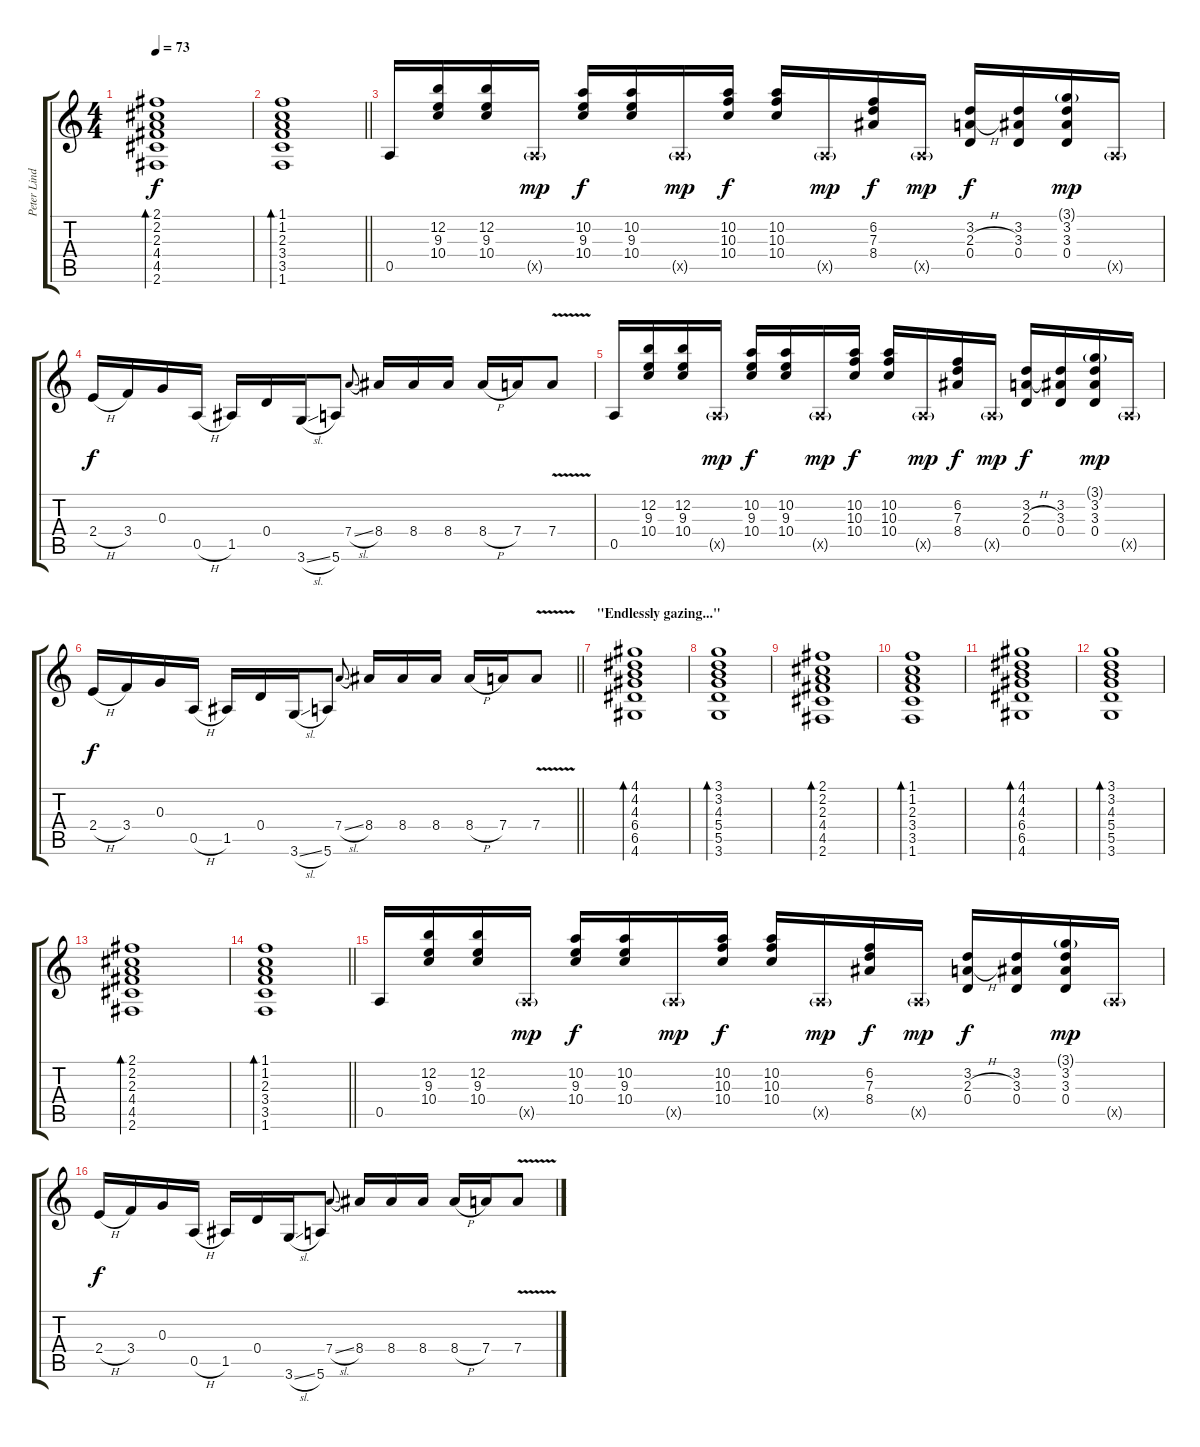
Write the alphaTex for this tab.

\track ("Peter Lindgren" "Peter Lind") {instrument acousticguitarsteel}
\staff {score tabs}
\tuning (E4 B3 G3 D3 A2 E2) {hide}
\ts (4 4)
\tempo 73
\clef g2
\ks c
(2.1 2.2 2.3 4.4 4.5 2.6).1{bd 30 dy f} |
\barLineRight lightlight
(1.1 1.2 2.3 3.4 3.5 1.6).1{bd 30} |
\section ("" "")
0.5.16 (12.2 9.3 10.4).16 (12.2 9.3 10.4).16 0.5{g x}.16{dy mp} (10.2 9.3 10.4).16{dy f} (10.2 9.3 10.4).16 0.5{g x}.16{dy mp} (10.2 10.3 10.4).16{dy f} (10.2 10.3 10.4).16 0.5{g x}.16{dy mp} (6.2 7.3 8.4).16{dy f} 0.5{g x}.16{dy mp} (3.2 2.3{h} 0.4).16{dy f} (3.2 3.3 0.4).16 (3.1{g} 3.2 3.3 0.4).16{dy mp} 0.5{g x}.16 |
2.4{h}.16{dy f} 3.4.16 0.3.16 0.5{h}.16 1.5.16 0.4.16 3.6{sl}.16 5.6.8 7.4{sl}.8{gr onbeat} 8.4.16 8.4.16 8.4.16 8.4{h}.16 7.4.16 7.4{v}.8 |
0.5.16 (12.2 9.3 10.4).16 (12.2 9.3 10.4).16 0.5{g x}.16{dy mp} (10.2 9.3 10.4).16{dy f} (10.2 9.3 10.4).16 0.5{g x}.16{dy mp} (10.2 10.3 10.4).16{dy f} (10.2 10.3 10.4).16 0.5{g x}.16{dy mp} (6.2 7.3 8.4).16{dy f} 0.5{g x}.16{dy mp} (3.2 2.3{h} 0.4).16{dy f} (3.2 3.3 0.4).16 (3.1{g} 3.2 3.3 0.4).16{dy mp} 0.5{g x}.16 |
\barLineRight lightlight
2.4{h}.16{dy f} 3.4.16 0.3.16 0.5{h}.16 1.5.16 0.4.16 3.6{sl}.16 5.6.8 7.4{sl}.8{gr onbeat} 8.4.16 8.4.16 8.4.16 8.4{h}.16 7.4.16 7.4{v}.8 |
\section ("" "\"Endlessly gazing...\"")
(4.1 4.2 4.3 6.4 6.5 4.6).1{bd 30} |
(3.1 3.2 4.3 5.4 5.5 3.6).1{bd 30} |
(2.1 2.2 2.3 4.4 4.5 2.6).1{bd 30} |
(1.1 1.2 2.3 3.4 3.5 1.6).1{bd 30} |
(4.1 4.2 4.3 6.4 6.5 4.6).1{bd 30} |
(3.1 3.2 4.3 5.4 5.5 3.6).1{bd 30} |
(2.1 2.2 2.3 4.4 4.5 2.6).1{bd 30} |
\barLineRight lightlight
(1.1 1.2 2.3 3.4 3.5 1.6).1{bd 30} |
\section ("" "")
0.5.16 (12.2 9.3 10.4).16 (12.2 9.3 10.4).16 0.5{g x}.16{dy mp} (10.2 9.3 10.4).16{dy f} (10.2 9.3 10.4).16 0.5{g x}.16{dy mp} (10.2 10.3 10.4).16{dy f} (10.2 10.3 10.4).16 0.5{g x}.16{dy mp} (6.2 7.3 8.4).16{dy f} 0.5{g x}.16{dy mp} (3.2 2.3{h} 0.4).16{dy f} (3.2 3.3 0.4).16 (3.1{g} 3.2 3.3 0.4).16{dy mp} 0.5{g x}.16 |
2.4{h}.16{dy f} 3.4.16 0.3.16 0.5{h}.16 1.5.16 0.4.16 3.6{sl}.16 5.6.8 7.4{sl}.8{gr onbeat} 8.4.16 8.4.16 8.4.16 8.4{h}.16 7.4.16 7.4{v}.8
